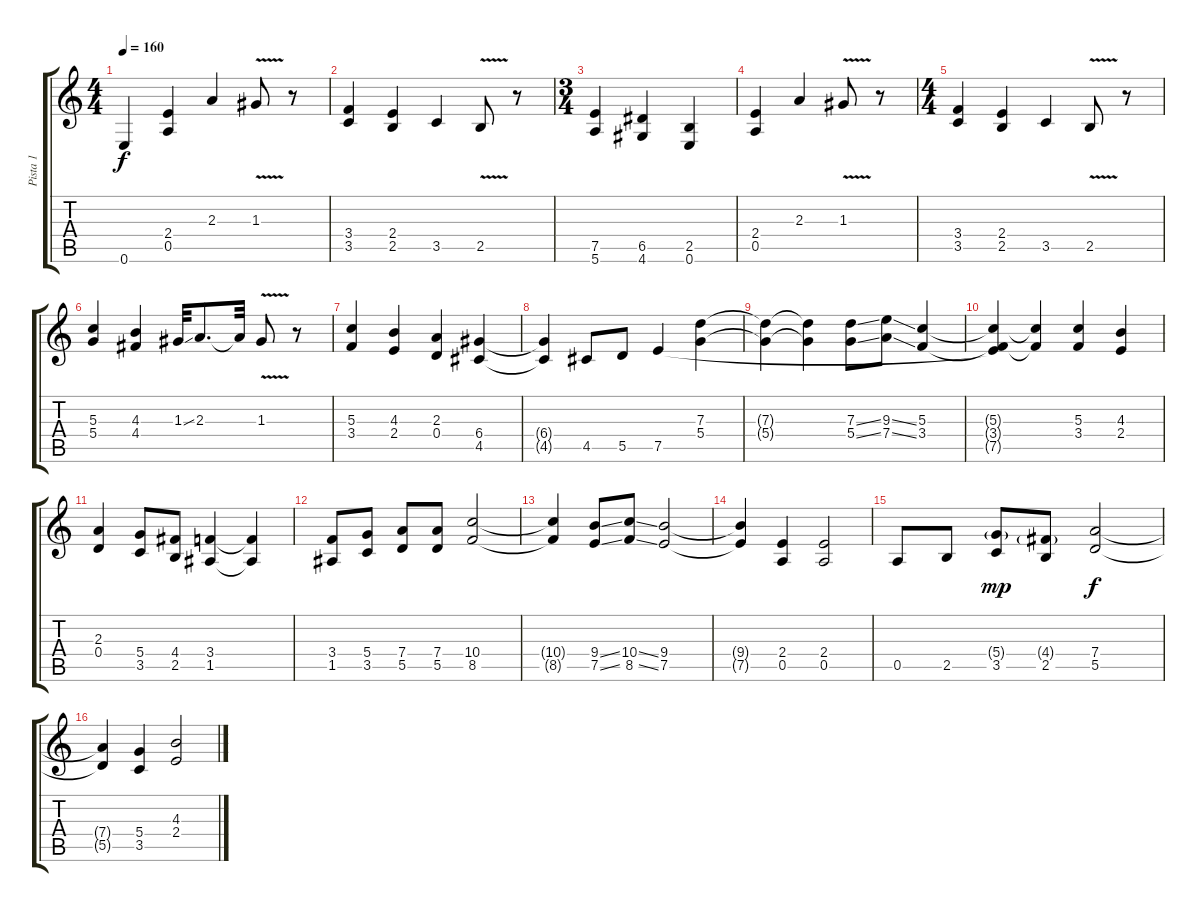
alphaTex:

\track ("Pista 1" "Pista 1") {instrument distortionguitar}
\staff {score tabs}
\tuning (E4 B3 G3 D3 A2 E2) {hide}
\ts (4 4)
\tempo 160
\clef g2
\ks c
0.6.4{dy f} (2.4 0.5).4 2.3.4 1.3{v}.8 r.8 |
(3.4 3.5).4 (2.4 2.5).4 3.5.4 2.5{v}.8 r.8 |
\ts (3 4)
(7.5 5.6).4 (6.5 4.6).4 (2.5 0.6).4 |
(2.4 0.5).4 2.3.4 1.3{v}.8 r.8 |
\ts (4 4)
(3.4 3.5).4 (2.4 2.5).4 3.5.4 2.5{v}.8 r.8 |
(5.3 5.4).4 (4.3 4.4).4 1.3{ss}.32 2.3.8{d} 2.3{t}.32 1.3{v}.8 r.8 |
(5.3 3.4).4 (4.3 2.4).4 (2.3 0.4).4 (6.4 4.5).4 |
(6.4{t} 4.5{t}).4 4.5.8 5.5.8 7.5.4 (7.3 5.4).4 |
(7.3{t} 5.4{t}).4 (7.3{t} 5.4{t}).4 (7.3{ss} 5.4{ss}).8 (9.3{ss} 7.4{ss}).8 (5.3 3.4).4 |
(5.3{t} 3.4{t} 7.5{t}).4 (5.3{t} 3.4{t}).4 (5.3 3.4).4 (4.3 2.4).4 |
(2.3 0.4).4 (5.4 3.5).8 (4.4 2.5).8 (3.4 1.5).4 (3.4{t} 1.5{t}).4 |
(3.4 1.5).8 (5.4 3.5).8 (7.4 5.5).8 (7.4 5.5).8 (10.4 8.5).2 |
(10.4{t} 8.5{t}).4 (9.4{ss} 7.5{ss}).8 (10.4{ss} 8.5{ss}).8 (9.4 7.5).2 |
(9.4{t} 7.5{t}).4 (2.4 0.5).4 (2.4 0.5).2 |
0.5.8 2.5.8 (5.4{g} 3.5).8{dy mp} (4.4{g} 2.5).8 (7.4 5.5).2{dy f} |
(7.4{t} 5.5{t}).4 (5.4 3.5).4 (4.3 2.4).2
